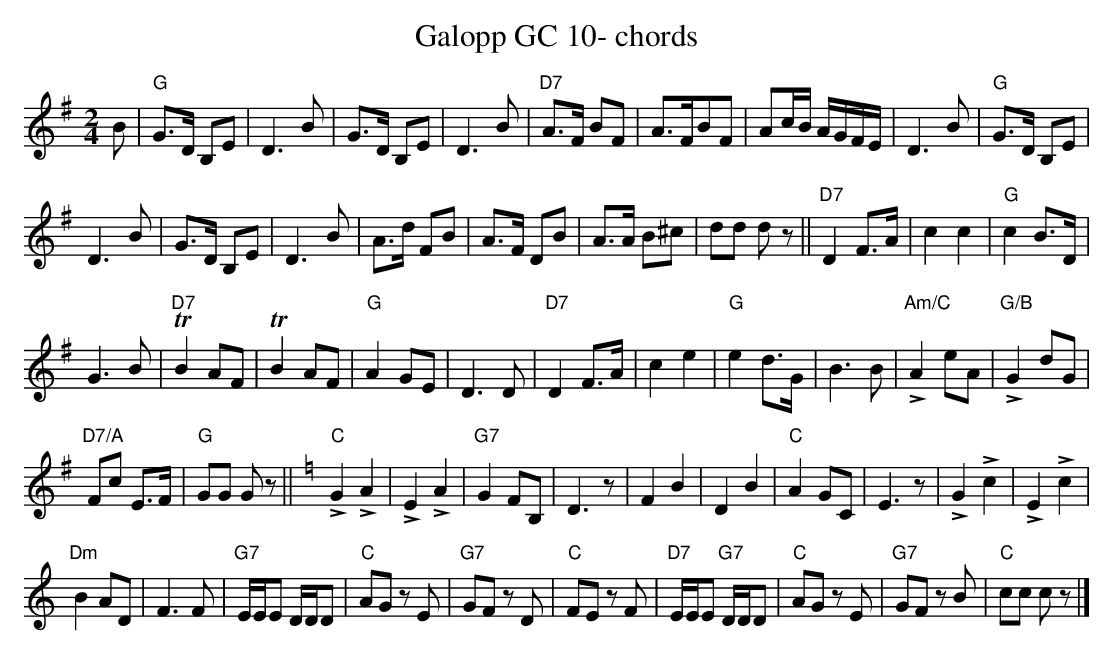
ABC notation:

X:1
T:Galopp GC 10- chords
M:2/4
L:1/8
K:Gmaj%%MIDI gchordon
B| "G"G>D B,E | D3B | G>D B,E | D3B | "D7"A>F BF | A>FBF | Ac/2B/2 A/2G/2F/2E/2 | D3B | "G"G>D B,E |
D3B | G>D B,E | D3B | A>d FB | A>F DB | A>A B^c | dd dz || "D7"D2 F>A | c2c2 | "G"c2 B>D |
G3B | "D7"TB2 AF | TB2 AF | "G"A2 GE | D3D | "D7"D2 F>A | c2e2 | "G"e2 d>G | B3B | !>!"Am/C"A2 eA | "G/B"!>!G2 dG |
"D7/A"Fc E>F | "G"GG Gz || [K:Cmaj] "C"!>!G2!>!A2 | !>!E2!>!A2 | "G7"G2 FB, | D3z | F2B2 | D2B2 | "C"A2GC | E3z | !>!G2!>!c2 | !>!E2!>!c2 |
"Dm"B2 AD | F3F | "G7"E/2E/2E D/2D/2D | "C"AG zE | "G7"GF zD | "C"FE zF | "D7"E/2E/2E "G7"D/2D/2D | "C"AG zE | "G7"GF zB | "C"cc cz |]
